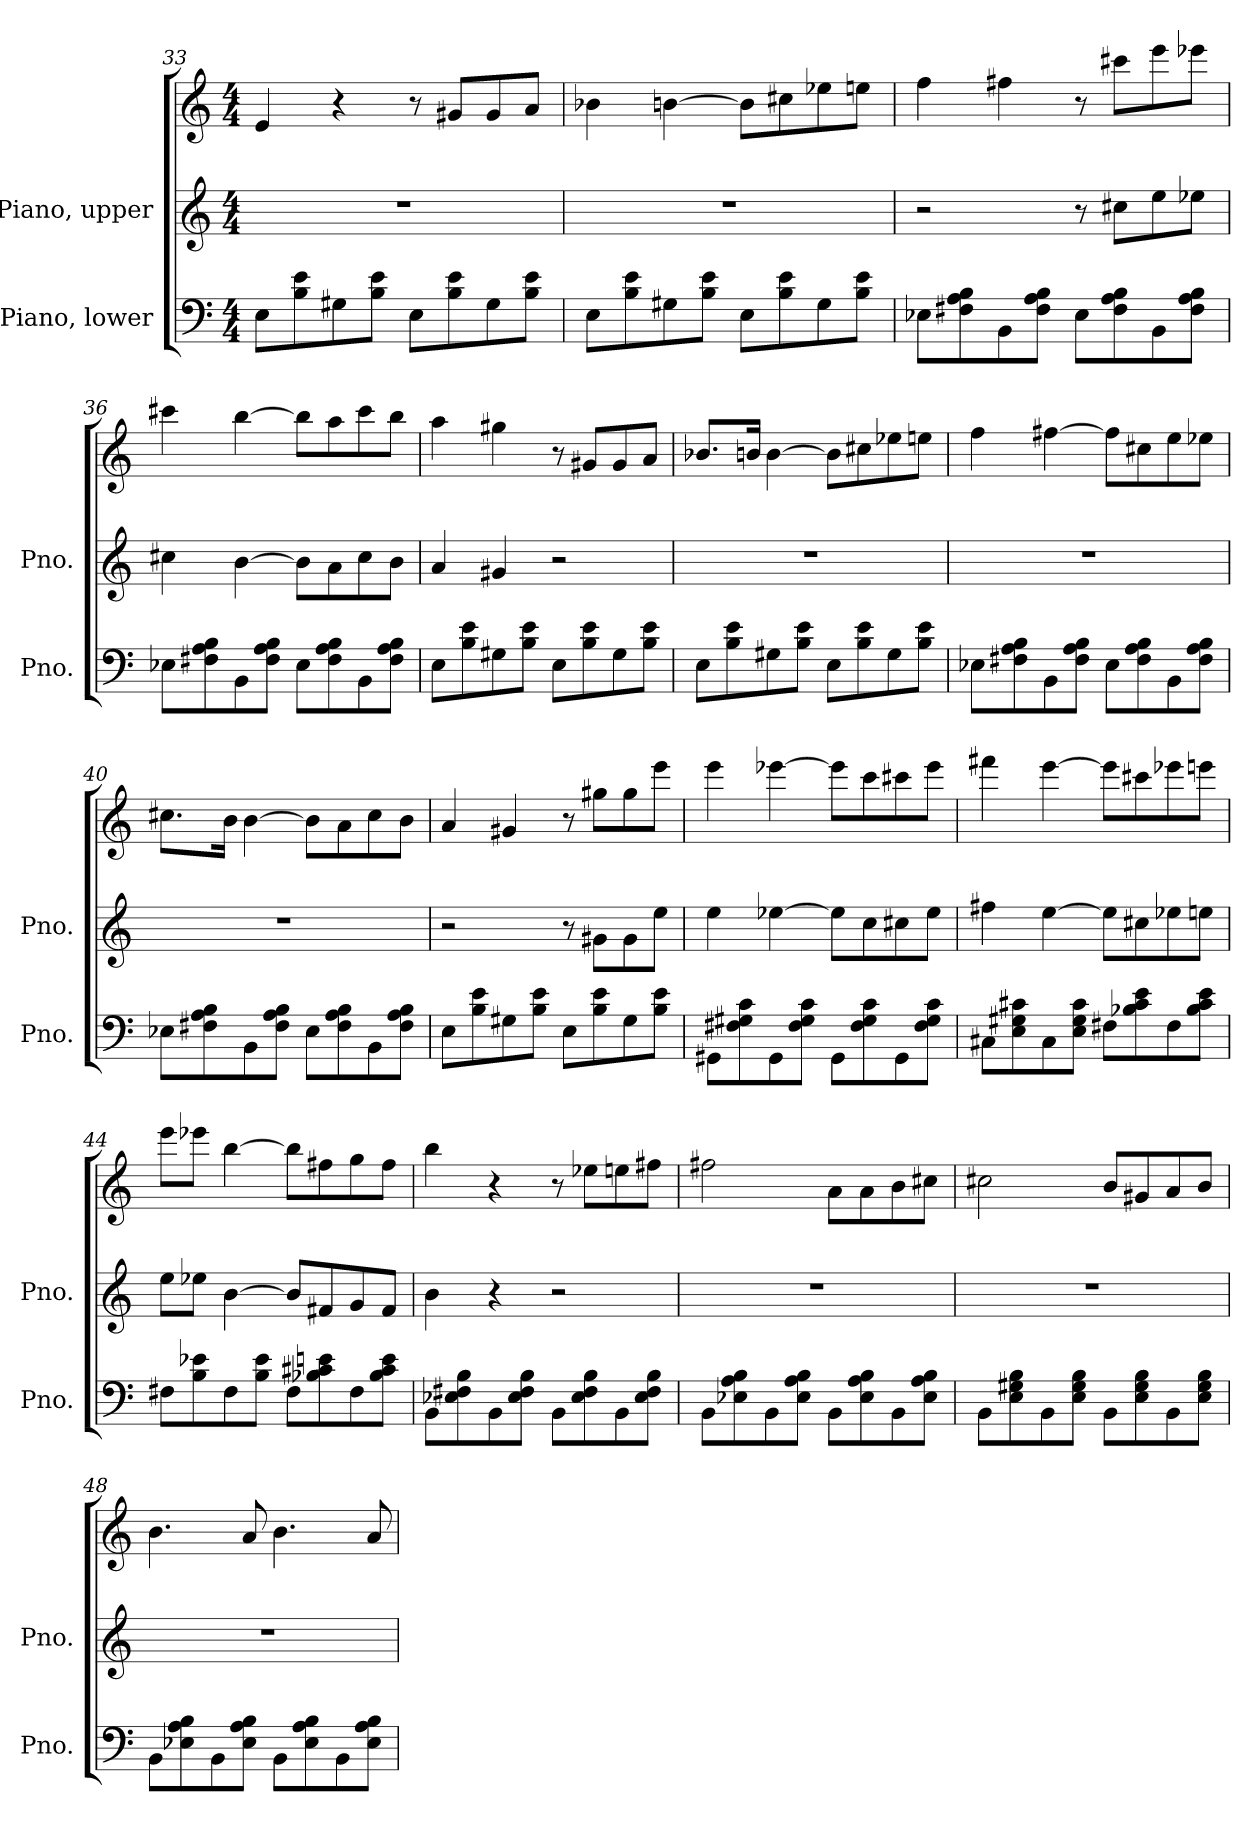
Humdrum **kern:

**kern	**kern	**kern
*part2	*part1	*part1
*staff3	*staff2	*staff1
*I"Piano, lower	*I"Piano, upper	*
*I'Pno.	*I'Pno.	*
*clefF4	*clefG2	*clefG2
*k[]	*k[]	*k[]
*M4/4	*M4/4	*M4/4
=33	=33	=33
8E\L	1r	4e/
8B\ 8e\	.	.
8G#X\	.	4r
8B\ 8e\J	.	.
8E\L	.	8r
8B\ 8e\	.	8g#X/L
8G#\	.	8g#/
8B\ 8e\J	.	8a/J
!!LO:LB:g=z
=34	=34	=34
8E\L	1r	4b-X\
8B\ 8e\	.	.
8G#X\	.	[4bn\
8B\ 8e\J	.	.
8E\L	.	8b\L]
8B\ 8e\	.	8cc#X\
8G#\	.	8ee-X\
8B\ 8e\J	.	8een\J
=35	=35	=35
8E-X\L	2r	4ff\
8F#X\ 8A\ 8B\	.	.
8BB\	.	4ff#X\
8F#\ 8A\ 8B\J	.	.
8E-\L	8r	8r
8F#\ 8A\ 8B\	8cc#X\L	8ccc#X\L
8BB\	8ee\	8eee\
8F#\ 8A\ 8B\J	8ee-X\J	8eee-X\J
=36	=36	=36
8E-X\L	4cc#X\	4ccc#X\
8F#X\ 8A\ 8B\	.	.
8BB\	[4b\	[4bb\
8F#\ 8A\ 8B\J	.	.
8E-\L	8b\L]	8bb\L]
8F#\ 8A\ 8B\	8a\	8aa\
8BB\	8cc#\	8ccc#\
8F#\ 8A\ 8B\J	8b\J	8bb\J
!!LO:LB:g=z
=37	=37	=37
8E\L	4a/	4aa\
8B\ 8e\	.	.
8G#X\	4g#X/	4gg#X\
8B\ 8e\J	.	.
8E\L	2r	8r
8B\ 8e\	.	8g#X/L
8G#\	.	8g#/
8B\ 8e\J	.	8a/J
=38	=38	=38
8E\L	1r	8.b-X/L
8B\ 8e\	.	.
.	.	16bn/Jk
8G#X\	.	[4b\
8B\ 8e\J	.	.
8E\L	.	8b\L]
8B\ 8e\	.	8cc#X\
8G#\	.	8ee-X\
8B\ 8e\J	.	8een\J
=39	=39	=39
8E-X\L	1r	4ff\
8F#X\ 8A\ 8B\	.	.
8BB\	.	[4ff#X\
8F#\ 8A\ 8B\J	.	.
8E-\L	.	8ff#\L]
8F#\ 8A\ 8B\	.	8cc#X\
8BB\	.	8ee\
8F#\ 8A\ 8B\J	.	8ee-X\J
!!LO:PB:g=z
=40	=40	=40
8E-X\L	1r	8.cc#X\L
8F#X\ 8A\ 8B\	.	.
.	.	16b\Jk
8BB\	.	[4b\
8F#\ 8A\ 8B\J	.	.
8E-\L	.	8b\L]
8F#\ 8A\ 8B\	.	8a\
8BB\	.	8cc#\
8F#\ 8A\ 8B\J	.	8b\J
=41	=41	=41
8E\L	2r	4a/
8B\ 8e\	.	.
8G#X\	.	4g#X/
8B\ 8e\J	.	.
8E\L	8r	8r
8B\ 8e\	8g#X\L	8gg#X\L
8G#\	8g#\	8gg#\
8B\ 8e\J	8ee\J	8eee\J
=42	=42	=42
8GG#X\L	4ee\	4eee\
8F#X\ 8G#X\ 8c\	.	.
8GG#\	[4ee-X\	[4eee-X\
8F#\ 8G#\ 8c\J	.	.
8GG#\L	8ee-\L]	8eee-\L]
8F#\ 8G#\ 8c\	8cc\	8ccc\
8GG#\	8cc#X\	8ccc#X\
8F#\ 8G#\ 8c\J	8ee-\J	8eee-\J
!!LO:LB:g=z
=43	=43	=43
8C#X\L	4ff#X\	4fff#X\
8E\ 8G#X\ 8c#X\	.	.
8C#\	[4ee\	[4eee\
8E\ 8G#\ 8c#\J	.	.
8F#X\L	8ee\L]	8eee\L]
8B-X\ 8c#\ 8e\	8cc#X\	8ccc#X\
8F#\	8ee-X\	8eee-X\
8B-\ 8c#\ 8e\J	8een\J	8eeen\J
=44	=44	=44
8F#X\L	8ee\L	8eee\L
8B\ 8e-X\	8ee-X\J	8eee-X\J
8F#\	[4b\	[4bb\
8B\ 8e-\J	.	.
8F#\L	8b/L]	8bb\L]
8B-X\ 8c#X\ 8en\	8f#X/	8ff#X\
8F#\	8g/	8gg\
8B-\ 8c#\ 8e\J	8f#/J	8ff#\J
=45	=45	=45
8BB\L	4b\	4bb\
8E-X\ 8F#X\ 8B\	.	.
8BB\	4r	4r
8E-\ 8F#\ 8B\J	.	.
8BB\L	2r	8r
8E-\ 8F#\ 8B\	.	8ee-X\L
8BB\	.	8een\
8E-\ 8F#\ 8B\J	.	8ff#X\J
!!LO:LB:g=z
=46	=46	=46
8BB\L	1r	2ff#X\
8E-X\ 8A\ 8B\	.	.
8BB\	.	.
8E-\ 8A\ 8B\J	.	.
8BB\L	.	8a\L
8E-\ 8A\ 8B\	.	8a\
8BB\	.	8b\
8E-\ 8A\ 8B\J	.	8cc#X\J
=47	=47	=47
8BB\L	1r	2cc#X\
8E\ 8G#X\ 8B\	.	.
8BB\	.	.
8E\ 8G#\ 8B\J	.	.
8BB\L	.	8b/L
8E\ 8G#\ 8B\	.	8g#X/
8BB\	.	8a/
8E\ 8G#\ 8B\J	.	8b/J
=48	=48	=48
8BB\L	1r	4.b\
8E-X\ 8A\ 8B\	.	.
8BB\	.	.
8E-\ 8A\ 8B\J	.	8a/
8BB\L	.	4.b\
8E-\ 8A\ 8B\	.	.
8BB\	.	.
8E-\ 8A\ 8B\J	.	8a/
=	=	=
*-	*-	*-
